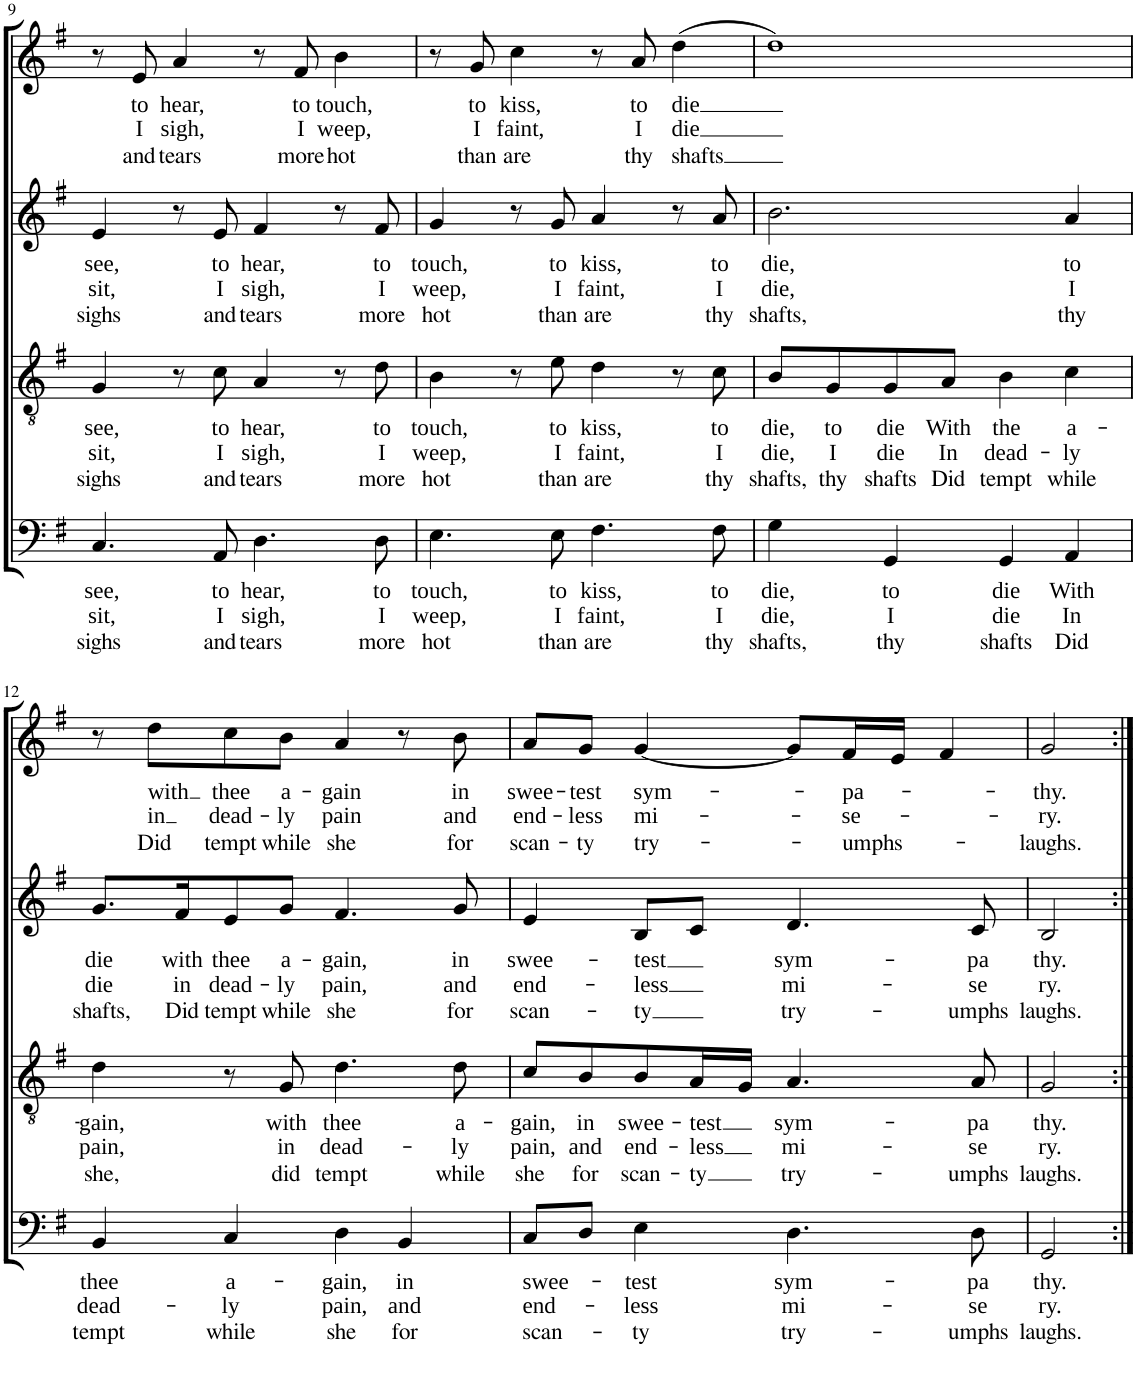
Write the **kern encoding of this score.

**kern	**text	**text	**text	**kern	**text	**text	**text	**kern	**text	**text	**text	**kern	**text	**text	**text
*part4	*part4	*part4	*part4	*part3	*part3	*part3	*part3	*part2	*part2	*part2	*part2	*part1	*part1	*part1	*part1
*staff4	*staff4	*staff4	*staff4	*staff3	*staff3	*staff3	*staff3	*staff2	*staff2	*staff2	*staff2	*staff1	*staff1	*staff1	*staff1
*I"Bass	*	*	*	*I"Tenor	*	*	*	*I"Alto	*	*	*	*I"Soprano	*	*	*
!!LO:PB:g=z
*clefF4	*	*	*	*clefGv2	*	*	*	*clefG2	*	*	*	*clefG2	*	*	*
*k[f#]	*	*	*	*k[f#]	*	*	*	*k[f#]	*	*	*	*k[f#]	*	*	*
*M2/2	*	*	*	*M2/2	*	*	*	*M2/2	*	*	*	*M2/2	*	*	*
=9	=9	=9	=9	=9	=9	=9	=9	=9	=9	=9	=9	=9	=9	=9	=9
!	!LO:LY:b	!LO:LY:b	!LO:LY:b	!	!LO:LY:b	!LO:LY:b	!LO:LY:b	!	!LO:LY:b	!LO:LY:b	!LO:LY:b	!	!	!	!
4.C/	see,	sit,	sighs	4G/	see,	sit,	sighs	4e/	see,	sit,	sighs	8r	.	.	.
!	!	!	!	!	!	!	!	!	!	!	!	!	!LO:LY:b	!LO:LY:b	!LO:LY:b
.	.	.	.	.	.	.	.	.	.	.	.	8e/	to	I	and
!	!	!	!	!	!	!	!	!	!	!	!	!	!LO:LY:b	!LO:LY:b	!LO:LY:b
.	.	.	.	8r	.	.	.	8r	.	.	.	4a/	hear,	sigh,	tears
!	!LO:LY:b	!LO:LY:b	!LO:LY:b	!	!LO:LY:b	!LO:LY:b	!LO:LY:b	!	!LO:LY:b	!LO:LY:b	!LO:LY:b	!	!	!	!
8AA/	to	I	and	8c\	to	I	and	8e/	to	I	and	.	.	.	.
!	!LO:LY:b	!LO:LY:b	!LO:LY:b	!	!LO:LY:b	!LO:LY:b	!LO:LY:b	!	!LO:LY:b	!LO:LY:b	!LO:LY:b	!	!	!	!
4.D\	hear,	sigh,	tears	4A/	hear,	sigh,	tears	4f#/	hear,	sigh,	tears	8r	.	.	.
!	!	!	!	!	!	!	!	!	!	!	!	!	!LO:LY:b	!LO:LY:b	!LO:LY:b
.	.	.	.	.	.	.	.	.	.	.	.	8f#/	to	I	more
!	!	!	!	!	!	!	!	!	!	!	!	!	!LO:LY:b	!LO:LY:b	!LO:LY:b
.	.	.	.	8r	.	.	.	8r	.	.	.	4b\	touch,	weep,	hot
!	!LO:LY:b	!LO:LY:b	!LO:LY:b	!	!LO:LY:b	!LO:LY:b	!LO:LY:b	!	!LO:LY:b	!LO:LY:b	!LO:LY:b	!	!	!	!
8D\	to	I	more	8d\	to	I	more	8f#/	to	I	more	.	.	.	.
=10	=10	=10	=10	=10	=10	=10	=10	=10	=10	=10	=10	=10	=10	=10	=10
!	!LO:LY:b	!LO:LY:b	!LO:LY:b	!	!LO:LY:b	!LO:LY:b	!LO:LY:b	!	!LO:LY:b	!LO:LY:b	!LO:LY:b	!	!	!	!
4.E\	touch,	weep,	hot	4B\	touch,	weep,	hot	4g/	touch,	weep,	hot	8r	.	.	.
!	!	!	!	!	!	!	!	!	!	!	!	!	!LO:LY:b	!LO:LY:b	!LO:LY:b
.	.	.	.	.	.	.	.	.	.	.	.	8g/	to	I	than
!	!	!	!	!	!	!	!	!	!	!	!	!	!LO:LY:b	!LO:LY:b	!LO:LY:b
.	.	.	.	8r	.	.	.	8r	.	.	.	4cc\	kiss,	faint,	are
!	!LO:LY:b	!LO:LY:b	!LO:LY:b	!	!LO:LY:b	!LO:LY:b	!LO:LY:b	!	!LO:LY:b	!LO:LY:b	!LO:LY:b	!	!	!	!
8E\	to	I	than	8e\	to	I	than	8g/	to	I	than	.	.	.	.
!	!LO:LY:b	!LO:LY:b	!LO:LY:b	!	!LO:LY:b	!LO:LY:b	!LO:LY:b	!	!LO:LY:b	!LO:LY:b	!LO:LY:b	!	!	!	!
4.F#\	kiss,	faint,	are	4d\	kiss,	faint,	are	4a/	kiss,	faint,	are	8r	.	.	.
!	!	!	!	!	!	!	!	!	!	!	!	!	!LO:LY:b	!LO:LY:b	!LO:LY:b
.	.	.	.	.	.	.	.	.	.	.	.	8a/	to	I	thy
!	!	!	!	!	!	!	!	!	!	!	!	!	!LO:LY:b	!LO:LY:b	!LO:LY:b
.	.	.	.	8r	.	.	.	8r	.	.	.	(4dd\	-die	die	shafts
!	!LO:LY:b	!LO:LY:b	!LO:LY:b	!	!LO:LY:b	!LO:LY:b	!LO:LY:b	!	!LO:LY:b	!LO:LY:b	!LO:LY:b	!	!	!	!
8F#\	to	I	thy	8c\	to	I	thy	8a/	to	I	thy	.	.	.	.
=11	=11	=11	=11	=11	=11	=11	=11	=11	=11	=11	=11	=11	=11	=11	=11
!	!LO:LY:b	!LO:LY:b	!LO:LY:b	!	!LO:LY:b	!LO:LY:b	!LO:LY:b	!	!LO:LY:b	!LO:LY:b	!LO:LY:b	!	!	!	!
4G\	die,	die,	shafts,	8B/L	die,	die,	shafts,	2.b\	die,	die,	shafts,	1dd)	.	.	.
!	!	!	!	!	!LO:LY:b	!LO:LY:b	!LO:LY:b	!	!	!	!	!	!	!	!
.	.	.	.	8G/	to	I	thy	.	.	.	.	.	.	.	.
!	!LO:LY:b	!LO:LY:b	!LO:LY:b	!	!LO:LY:b	!LO:LY:b	!LO:LY:b	!	!	!	!	!	!	!	!
4GG/	to	I	thy	8G/	die	die	shafts	.	.	.	.	.	.	.	.
!	!	!	!	!	!LO:LY:b	!LO:LY:b	!LO:LY:b	!	!	!	!	!	!	!	!
.	.	.	.	8A/J	With	In	Did	.	.	.	.	.	.	.	.
!	!LO:LY:b	!LO:LY:b	!LO:LY:b	!	!LO:LY:b	!LO:LY:b	!LO:LY:b	!	!	!	!	!	!	!	!
4GG/	die	die	shafts	4B\	the	dead-	tempt	.	.	.	.	.	.	.	.
!	!LO:LY:b	!LO:LY:b	!LO:LY:b	!	!LO:LY:b	!LO:LY:b	!LO:LY:b	!	!LO:LY:b	!LO:LY:b	!LO:LY:b	!	!	!	!
4AA/	With	In	Did	4c\	a-	-ly	while	4a/	to	I	thy	.	.	.	.
!!LO:LB:g=z
=12	=12	=12	=12	=12	=12	=12	=12	=12	=12	=12	=12	=12	=12	=12	=12
!	!LO:LY:b	!LO:LY:b	!LO:LY:b	!	!LO:LY:b	!LO:LY:b	!LO:LY:b	!	!LO:LY:b	!LO:LY:b	!LO:LY:b	!	!	!	!
4BB/	thee	dead-	tempt	4d\	-gain,	pain,	she,	8.g/L	die	die	shafts,	8r	.	.	.
!	!	!	!	!	!	!	!	!	!	!	!	!	!LO:LY:b	!LO:LY:b	!LO:LY:b
.	.	.	.	.	.	.	.	.	.	.	.	8dd\L	with	in	Did
!	!	!	!	!	!	!	!	!	!LO:LY:b	!LO:LY:b	!LO:LY:b	!	!	!	!
.	.	.	.	.	.	.	.	16f#/K	with	in	Did	.	.	.	.
!	!LO:LY:b	!LO:LY:b	!LO:LY:b	!	!	!	!	!	!LO:LY:b	!LO:LY:b	!LO:LY:b	!	!LO:LY:b	!LO:LY:b	!LO:LY:b
4C/	a-	-ly	while	8r	.	.	.	8e/	thee	dead-	tempt	8cc\	thee	dead-	tempt
!	!	!	!	!	!LO:LY:b	!LO:LY:b	!LO:LY:b	!	!LO:LY:b	!LO:LY:b	!LO:LY:b	!	!LO:LY:b	!LO:LY:b	!LO:LY:b
.	.	.	.	8G/	with	in	did	8g/J	a-	-ly	while	8b\J	a-	-ly	while
!	!LO:LY:b	!LO:LY:b	!LO:LY:b	!	!LO:LY:b	!LO:LY:b	!LO:LY:b	!	!LO:LY:b	!LO:LY:b	!LO:LY:b	!	!LO:LY:b	!LO:LY:b	!LO:LY:b
4D\	-gain,	pain,	she	4.d\	thee	dead-	tempt	4.f#/	-gain,	pain,	she	4a/	-gain	pain	she
!	!LO:LY:b	!LO:LY:b	!LO:LY:b	!	!	!	!	!	!	!	!	!	!	!	!
4BB/	in	and	for	.	.	.	.	.	.	.	.	8r	.	.	.
!	!	!	!	!	!LO:LY:b	!LO:LY:b	!LO:LY:b	!	!LO:LY:b	!LO:LY:b	!LO:LY:b	!	!LO:LY:b	!LO:LY:b	!LO:LY:b
.	.	.	.	8d\	a-	-ly	while	8g/	in	and	for	8b\	in	and	for
=13	=13	=13	=13	=13	=13	=13	=13	=13	=13	=13	=13	=13	=13	=13	=13
!	!LO:LY:b	!LO:LY:b	!LO:LY:b	!	!LO:LY:b	!LO:LY:b	!LO:LY:b	!	!LO:LY:b	!LO:LY:b	!LO:LY:b	!	!LO:LY:b	!LO:LY:b	!LO:LY:b
8C/L	swee-	end-	scan-	8c/L	-gain,	pain,	she	4e/	swee-	end-	scan-	8a/L	swee-	end-	scan-
!	!	!	!	!	!LO:LY:b	!LO:LY:b	!LO:LY:b	!	!	!	!	!	!LO:LY:b	!LO:LY:b	!LO:LY:b
8D/J	.	.	.	8B/	in	and	for	.	.	.	.	8g/J	-test	-less	-ty
!	!LO:LY:b	!LO:LY:b	!LO:LY:b	!	!LO:LY:b	!LO:LY:b	!LO:LY:b	!	!LO:LY:b	!LO:LY:b	!LO:LY:b	!	!LO:LY:b	!LO:LY:b	!LO:LY:b
4E\	-test	-less	-ty	8B/	swee-	end-	scan-	8B/L	-test	-less	-ty	[4g/	sym-	mi-	try-
!	!	!	!	!	!LO:LY:b	!LO:LY:b	!LO:LY:b	!	!	!	!	!	!	!	!
.	.	.	.	16A/L	-test	-less	-ty	8c/J	.	.	.	.	.	.	.
.	.	.	.	16G/JJ	.	.	.	.	.	.	.	.	.	.	.
!	!LO:LY:b	!LO:LY:b	!LO:LY:b	!	!LO:LY:b	!LO:LY:b	!LO:LY:b	!	!LO:LY:b	!LO:LY:b	!LO:LY:b	!	!	!	!
4.D\	sym-	mi-	try-	4.A/	sym-	mi-	try-	4.d/	sym-	mi-	try-	8g/L]	.	.	.
!	!	!	!	!	!	!	!	!	!	!	!	!	!LO:LY:b	!LO:LY:b	!LO:LY:b
.	.	.	.	.	.	.	.	.	.	.	.	16f#/L	-pa-	-se-	-umphs-
.	.	.	.	.	.	.	.	.	.	.	.	16e/JJ	.	.	.
.	.	.	.	.	.	.	.	.	.	.	.	4f#/	.	.	.
!	!LO:LY:b	!LO:LY:b	!LO:LY:b	!	!LO:LY:b	!LO:LY:b	!LO:LY:b	!	!LO:LY:b	!LO:LY:b	!LO:LY:b	!	!	!	!
8D\	-pa	-se	-umphs	8A/	-pa	-se	-umphs	8c/	-pa	-se	-umphs	.	.	.	.
=14	=14	=14	=14	=14	=14	=14	=14	=14	=14	=14	=14	=14	=14	=14	=14
*M2/4	*	*	*	*M2/4	*	*	*	*M2/4	*	*	*	*M2/4	*	*	*
!	!LO:LY:b	!LO:LY:b	!LO:LY:b	!	!LO:LY:b	!LO:LY:b	!LO:LY:b	!	!LO:LY:b	!LO:LY:b	!LO:LY:b	!	!LO:LY:b	!LO:LY:b	!LO:LY:b
2GG/	-thy.	-ry.	laughs.	2G/	-thy.	-ry.	laughs.	2B/	-thy.	-ry.	laughs.	2g/	-thy.	-ry.	-laughs.
=:|!	=:|!	=:|!	=:|!	=:|!	=:|!	=:|!	=:|!	=:|!	=:|!	=:|!	=:|!	=:|!	=:|!	=:|!	=:|!
*-	*-	*-	*-	*-	*-	*-	*-	*-	*-	*-	*-	*-	*-	*-	*-
